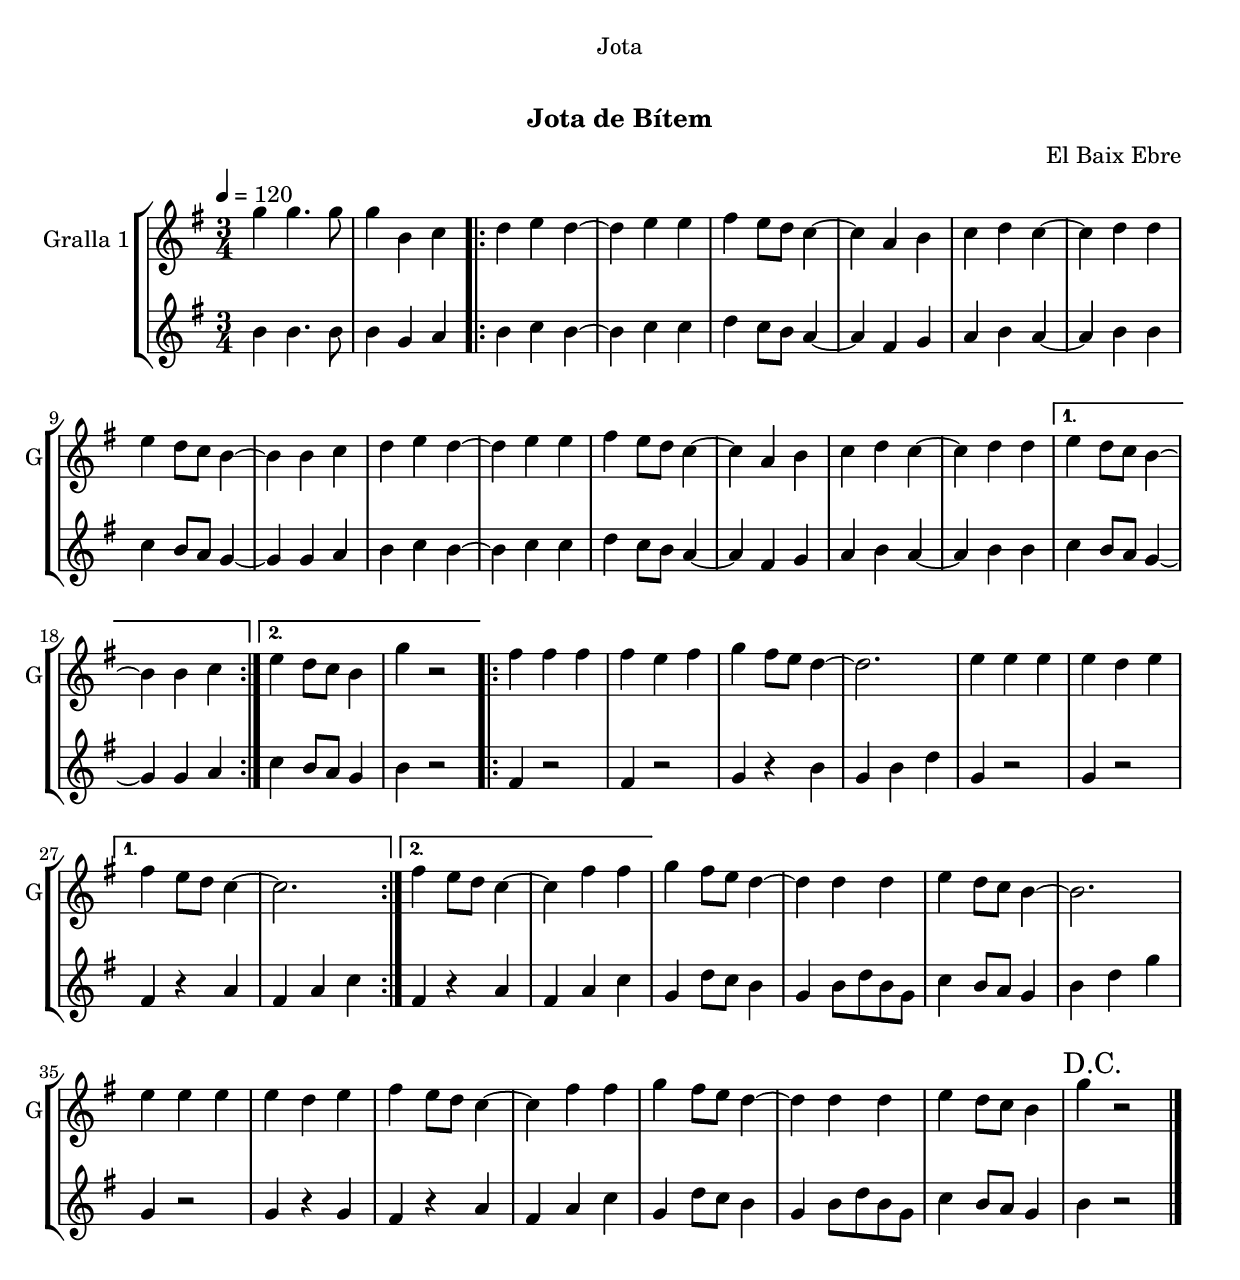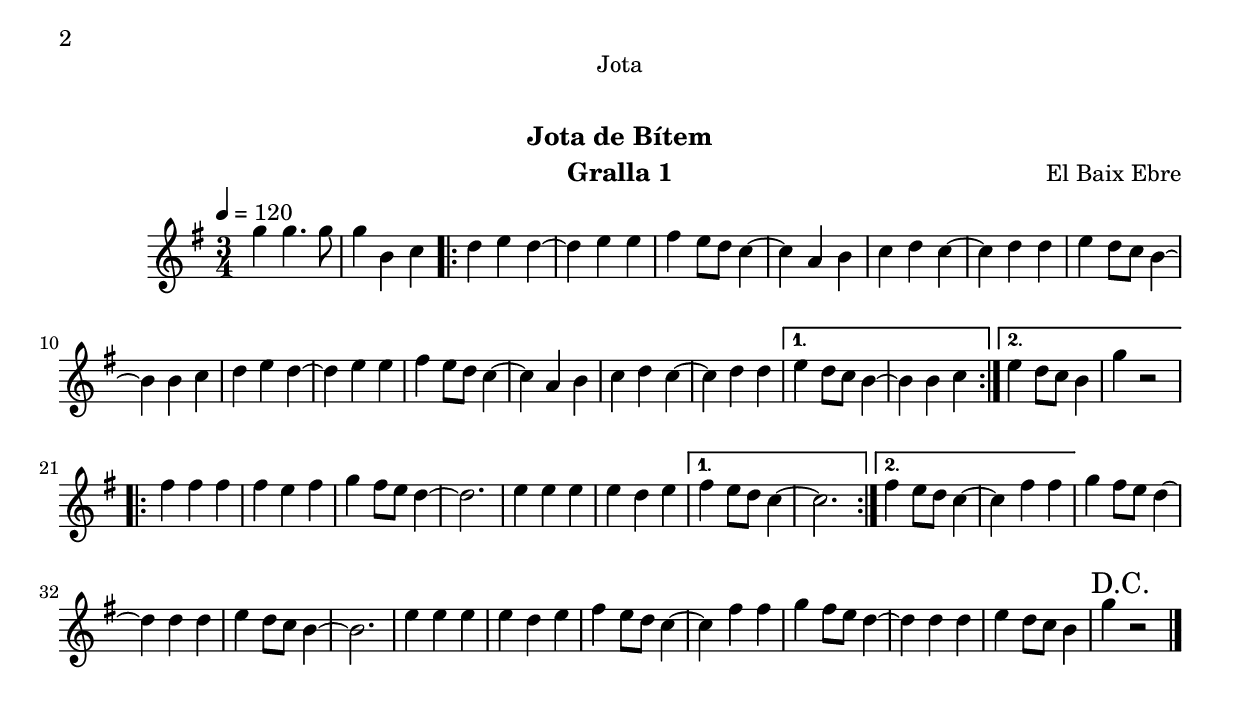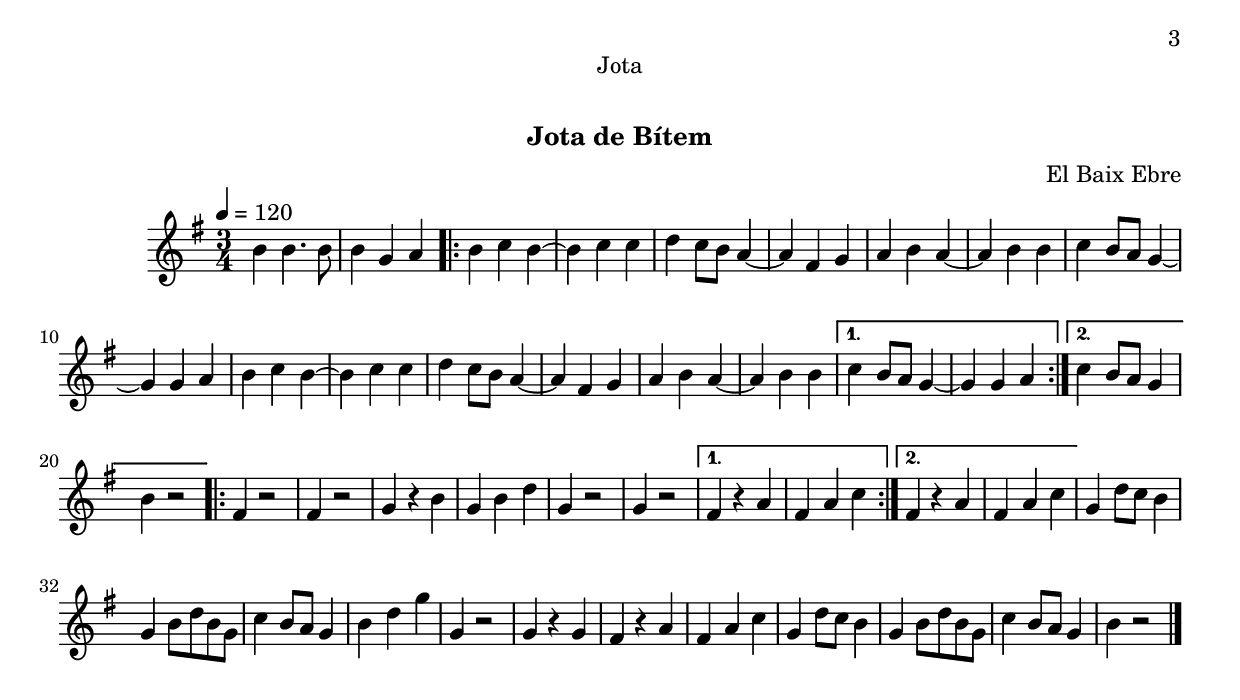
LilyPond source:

\version "2.16.0"

\header {
  dedication="Jota"
  title="   "
  subtitle="Jota de Bítem"
  subsubtitle=""
  poet=""
  meter=""
  piece=""
  composer="El Baix Ebre"
  arranger=""
  opus=""
  instrument=""
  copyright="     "
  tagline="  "
}

liniaroAa =
\relative g''
{
  \tempo 4=120
  \clef treble
  \key g \major
  \time 3/4
  g4 g4. g8  |
  g4 b, c  |
  \repeat volta 2 { d4 e d ~  |
  d4 e e  |
  %05
  fis4 e8 d c4 ~  |
  c4 a b  |
  c4 d c ~  |
  c4 d d  |
  e4 d8 c b4 ~  |
  %10
  b4 b c  |
  d4 e d ~  |
  d4 e e  |
  fis4 e8 d c4 ~  |
  c4 a b  |
  %15
  c4 d c ~  |
  c4 d d }
  \alternative { { e4 d8 c b4 ~  |
  b4 b c }
  { e4 d8 c b4  |
  %20
  g'4 r2 } }
  \repeat volta 2 { fis4 fis fis  |
  fis4 e fis  |
  g4 fis8 e d4 ~  |
  d2.  |
  %25
  e4 e e  |
  e4 d e }
  \alternative { { fis4 e8 d c4 ~  |
  c2. }
  { fis4 e8 d c4 ~  |
  %30
  c4 fis fis } }
  g4 fis8 e d4 ~  |
  d4 d d  |
  e4 d8 c b4 ~  |
  b2.  |
  %35
  e4 e e  |
  e4 d e  |
  fis4 e8 d c4 ~  |
  c4 fis fis  |
  g4 fis8 e d4 ~  |
  %40
  d4 d d  |
  e4 d8 c b4  |
  \mark "D.C." g'4 r2  \bar "|."
}

liniaroAb =
\relative b'
{
  \tempo 4=120
  \clef treble
  \key g \major
  \time 3/4
  b4 b4. b8  |
  b4 g a  |
  \repeat volta 2 { b4 c b ~  |
  b4 c c  |
  %05
  d4 c8 b a4 ~  |
  a4 fis g  |
  a4 b a ~  |
  a4 b b  |
  c4 b8 a g4 ~  |
  %10
  g4 g a  |
  b4 c b ~  |
  b4 c c  |
  d4 c8 b a4 ~  |
  a4 fis g  |
  %15
  a4 b a ~  |
  a4 b b }
  \alternative { { c4 b8 a g4 ~  |
  g4 g a }
  { c4 b8 a g4  |
  %20
  b4 r2 } }
  \repeat volta 2 { fis4 r2  |
  fis4 r2  |
  g4 r b  |
  g4 b d  |
  %25
  g,4 r2  |
  g4 r2 }
  \alternative { { fis4 r a  |
  fis4 a c }
  { fis,4 r a  |
  %30
  fis4 a c } }
  g4 d'8 c b4  |
  g4 b8 d b g  |
  c4 b8 a g4  |
  b4 d g  |
  %35
  g,4 r2  |
  g4 r g  |
  fis4 r a  |
  fis4 a c  |
  g4 d'8 c b4  |
  %40
  g4 b8 d b g  |
  c4 b8 a g4  |
  b4 r2  \bar "|."
}

\bookpart {
  \score {
    \new StaffGroup {
      \override Score.RehearsalMark #'self-alignment-X = #LEFT
      <<
        \new Staff \with {instrumentName = #"Gralla 1" shortInstrumentName = #"G"} \liniaroAa
        \new Staff \with {instrumentName = #"" shortInstrumentName = #" "} \liniaroAb
      >>
    }
    \layout {}
  }\score { \unfoldRepeats
    \new StaffGroup {
      \override Score.RehearsalMark #'self-alignment-X = #LEFT
      <<
        \new Staff \with {instrumentName = #"Gralla 1" shortInstrumentName = #"G"} \liniaroAa
        \new Staff \with {instrumentName = #"" shortInstrumentName = #" "} \liniaroAb
      >>
    }
    \midi {}
  }
}

\bookpart {
  \header {instrument="Gralla 1"}
  \score {
    \new StaffGroup {
      \override Score.RehearsalMark #'self-alignment-X = #LEFT
      <<
        \new Staff \liniaroAa
      >>
    }
    \layout {}
  }\score { \unfoldRepeats
    \new StaffGroup {
      \override Score.RehearsalMark #'self-alignment-X = #LEFT
      <<
        \new Staff \liniaroAa
      >>
    }
    \midi {}
  }
}

\bookpart {
  \header {instrument=""}
  \score {
    \new StaffGroup {
      \override Score.RehearsalMark #'self-alignment-X = #LEFT
      <<
        \new Staff \liniaroAb
      >>
    }
    \layout {}
  }\score { \unfoldRepeats
    \new StaffGroup {
      \override Score.RehearsalMark #'self-alignment-X = #LEFT
      <<
        \new Staff \liniaroAb
      >>
    }
    \midi {}
  }
}

